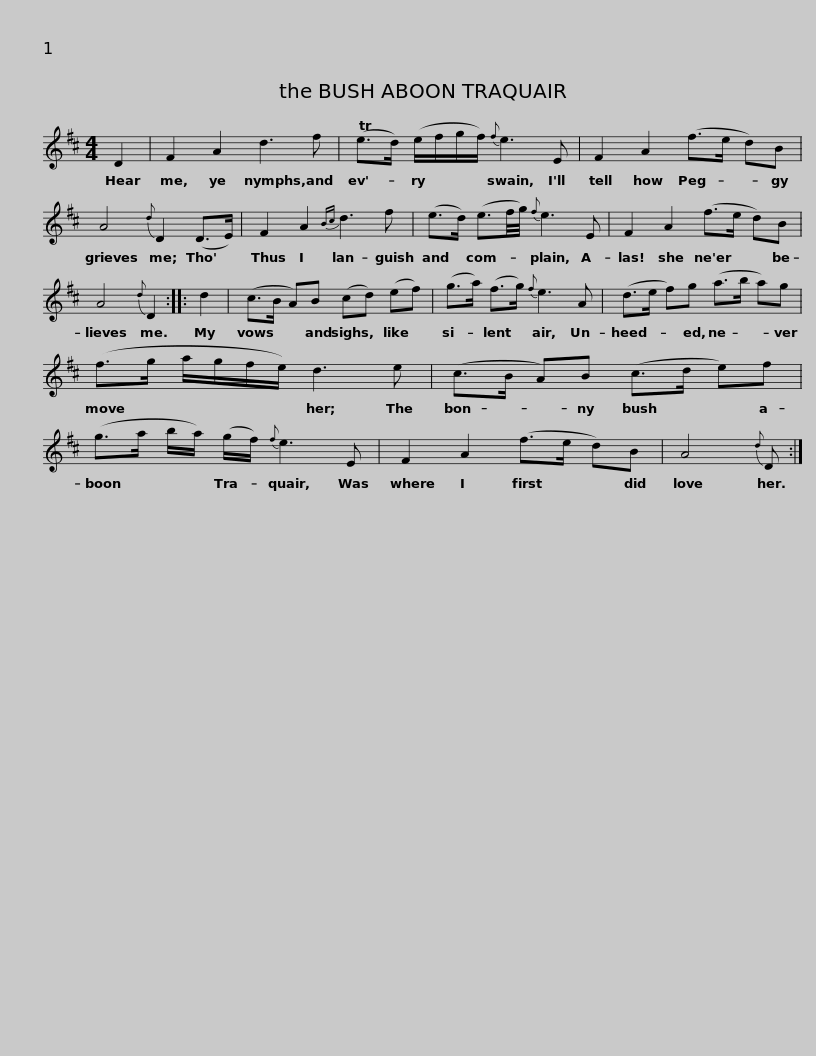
X:1
L:1/8
M:4/4
I:linebreak $
K:D
V:1 treble
V:1
 D2 | F2 A2 d3 f | (Te>d) (e/f/g/f/){f} e3 E | F2 A2 (f>e d)B | A4{d} D2 (D>E) |$ %5
 F2 A2{Bc} d3 f | (e>d) (e3/2f/4g/4){f} e3 E | F2 A2 (f>e d)B | A4{d} D2 :: d2 |$ %10
 (c>B A)B (cd) (ef) | (g>a) (f>g){f} e3 A | (d>e f)g (a>b a)g | (f>g a/g/f/e/) d3 e |$ (c>B A)B (c>d e)f | %15
 (g>a b/a/) (g/f/){f} e3 E | F2 A2 (f>e d)B | A4{d} D :| %18
